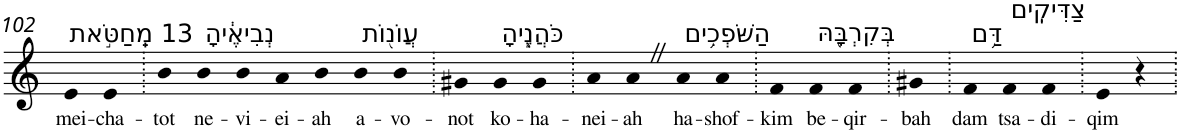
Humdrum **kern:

**kern	**text
*part1	*part1
*staff1	*staff1
*I"Piano	*
*I'Pno	*
!!LO:PB:g=z
*clefG2	*
*k[]	*
=102	=102
!LO:TX:a:t=13 מֵֽחַטֹּ֣את	!
!	!LO:LY:b
4e	mei-
!	!LO:LY:b
4e	-cha-
=103.	=103.
!	!LO:LY:b
4b	-tot
!LO:TX:a:t=נְבִיאֶ֔יהָ	!
!	!LO:LY:b
4b	ne-
!	!LO:LY:b
4b	-vi-
!	!LO:LY:b
4a	-ei-
!	!LO:LY:b
4b	-ah
!LO:TX:a:t=עֲוֺנ֖וֹת	!
!	!LO:LY:b
4b	a-
!	!LO:LY:b
4b	-vo-
=104.	=104.
!	!LO:LY:b
4g#X	-not
!LO:TX:a:t=כֹּהֲנֶ֑יהָ	!
!	!LO:LY:b
4g#	ko-
!	!LO:LY:b
4g#	-ha-
=105.	=105.
!	!LO:LY:b
4a	-nei-
!	!LO:LY:b
4aZ	-ah
!LO:TX:a:t=הַשֹּׁפְכִ֥ים	!
!	!LO:LY:b
4a	ha-
!	!LO:LY:b
4a	-shof-
=106.	=106.
!	!LO:LY:b
4f	-kim
!LO:TX:a:t=בְּקִרְבָּ֖הּ	!
!	!LO:LY:b
4f	be-
!	!LO:LY:b
4f	-qir-
=107.	=107.
!	!LO:LY:b
4g#X	-bah
=108.	=108.
!LO:TX:a:t=דַּ֥ם	!
!	!LO:LY:b
4f	dam
!LO:TX:a:t=צַדִּיקִֽים	!
!	!LO:LY:b
4f	tsa-
!	!LO:LY:b
4f	-di-
=109.	=109.
!	!LO:LY:b
4e	-qim
4r	.
=.	=.
*-	*-
